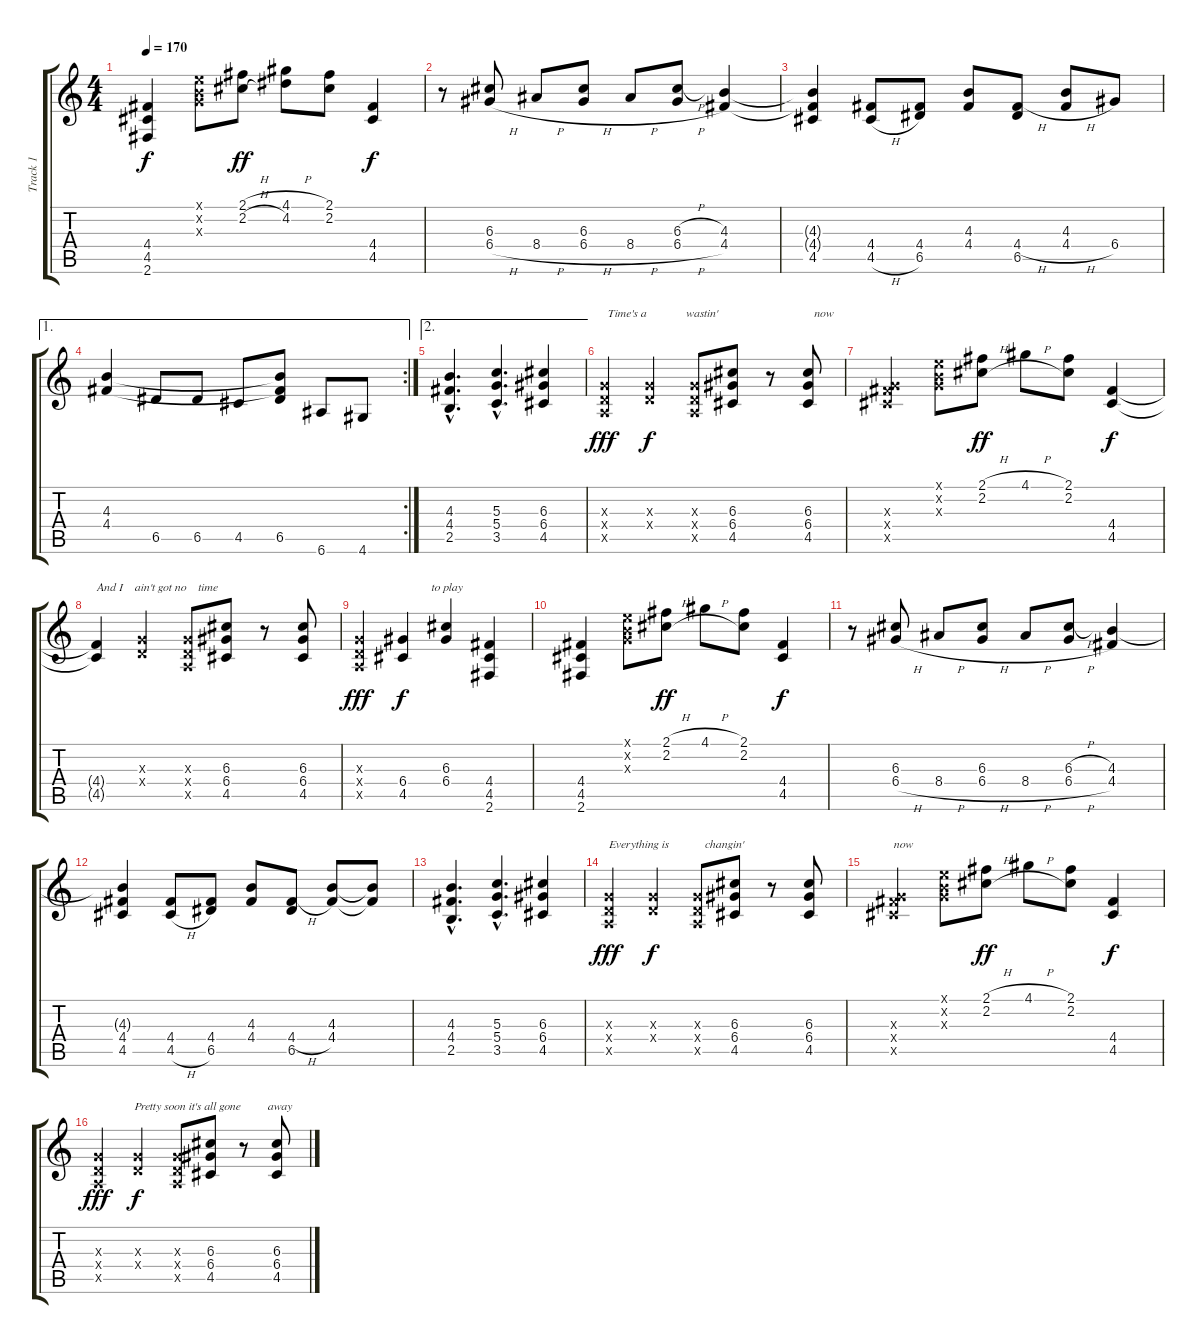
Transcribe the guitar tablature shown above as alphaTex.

\track ("Track 1" "Track 1") {instrument electricguitarjazz}
\staff {score tabs}
\tuning (E4 B3 G3 D3 A2 E2) {hide}
\ts (4 4)
\tempo 170
\clef g2
\ks c
(4.4 4.5 2.6).4{dy f instrument electricguitarjazz} (0.1{x} 0.2{x} 0.3{x}).8 (2.1{h} 2.2{h}).8{dy ff} (4.1{h} 4.2).8 (2.1 2.2).8 (4.4 4.5).4{dy f} |
r.8 (6.3 6.4{h}).8 8.4{h}.8 (6.3 6.4{h}).8 8.4{h}.8 (6.3{h} 6.4{h}).8 (4.3 4.4).4 |
(4.3{t} 4.4{t} 4.5).4 (4.4 4.5{h}).8 (4.4 6.5).8 (4.3 4.4).8 (4.4{h} 6.5).8 (4.3 4.4{h}).8 6.4.8 |
\ae 1
\rc 2
(4.3 4.4).4 6.5.8 6.5.8 4.5.8 (4.3{t} 4.4{t} 6.5).8 6.6.8 4.6.8 |
\ae 2
(4.3{hac} 4.4{hac} 2.5{hac}).4{d} (5.3{hac} 5.4{hac} 3.5{hac}).4{d} (6.3 6.4 4.5).4 |
(0.3{x} 0.4{x} 0.5{x}).4{txt " Time's a             wastin'    " dy fff volume 16} (0.3{x} 0.4{x}).4{dy f volume 16} (0.3{x} 0.4{x} 0.5{x}).8 (6.3 6.4 4.5).8 r.8 (6.3 6.4 4.5).8{txt "  now"} |
(0.3{x} 4.4{x} 4.5{x}).4 (0.1{x} 0.2{x} 0.3{x}).8 (2.1{h} 2.2{h}).8{dy ff} 4.1{h}.8 (2.1 2.2).8 (4.4 4.5).4{dy f} |
(4.4{t} 4.5{t}).4{txt "And I    ain't got no    time " volume 16} (0.3{x} 0.4{x}).4{volume 16} (0.3{x} 0.4{x} 0.5{x}).8 (6.3 6.4 4.5).8 r.8 (6.3 6.4 4.5).8 |
(0.3{x} 0.4{x} 0.5{x}).4{txt "                        to play" dy fff volume 16} (6.4 4.5).4{dy f volume 16} (6.3 6.4).4 (4.4 4.5 2.6).4{volume 16} |
(4.4 4.5 2.6).4 (0.1{x} 0.2{x} 0.3{x}).8 (2.1{h} 2.2{h}).8{dy ff} 4.1{h}.8 (2.1 2.2).8 (4.4 4.5).4{dy f} |
r.8 (6.3 6.4{h}).8 8.4{h}.8 (6.3 6.4{h}).8 8.4{h}.8 (6.3{h} 6.4{h}).8 (4.3 4.4).4 |
(4.3{t} 4.4 4.5).4 (4.4 4.5{h}).8 (4.4 6.5).8 (4.3 4.4).8 (4.4{h} 6.5).8 (4.3 4.4).8 (4.3{t} 4.4{t}).8 |
(4.3{hac} 4.4{hac} 2.5{hac}).4{d} (5.3{hac} 5.4{hac} 3.5{hac}).4{d} (6.3 6.4 4.5).4 |
(0.3{x} 0.4{x} 0.5{x}).4{txt "Everything is            changin' " dy fff volume 16} (0.3{x} 0.4{x}).4{dy f volume 16} (0.3{x} 0.4{x} 0.5{x}).8 (6.3 6.4 4.5).8 r.8 (6.3 6.4 4.5).8 |
(0.3{x} 4.4{x} 4.5{x}).4{txt "now"} (0.1{x} 0.2{x} 0.3{x}).8 (2.1{h} 2.2{h}).8{dy ff} 4.1{h}.8 (2.1 2.2).8 (4.4 4.5).4{dy f} |
(0.3{x} 0.4{x} 0.5{x}).4{txt "            Pretty soon it's all gone         away" dy fff volume 16} (0.3{x} 0.4{x}).4{dy f volume 16} (0.3{x} 0.4{x} 0.5{x}).8 (6.3 6.4 4.5).8 r.8 (6.3 6.4 4.5).8
